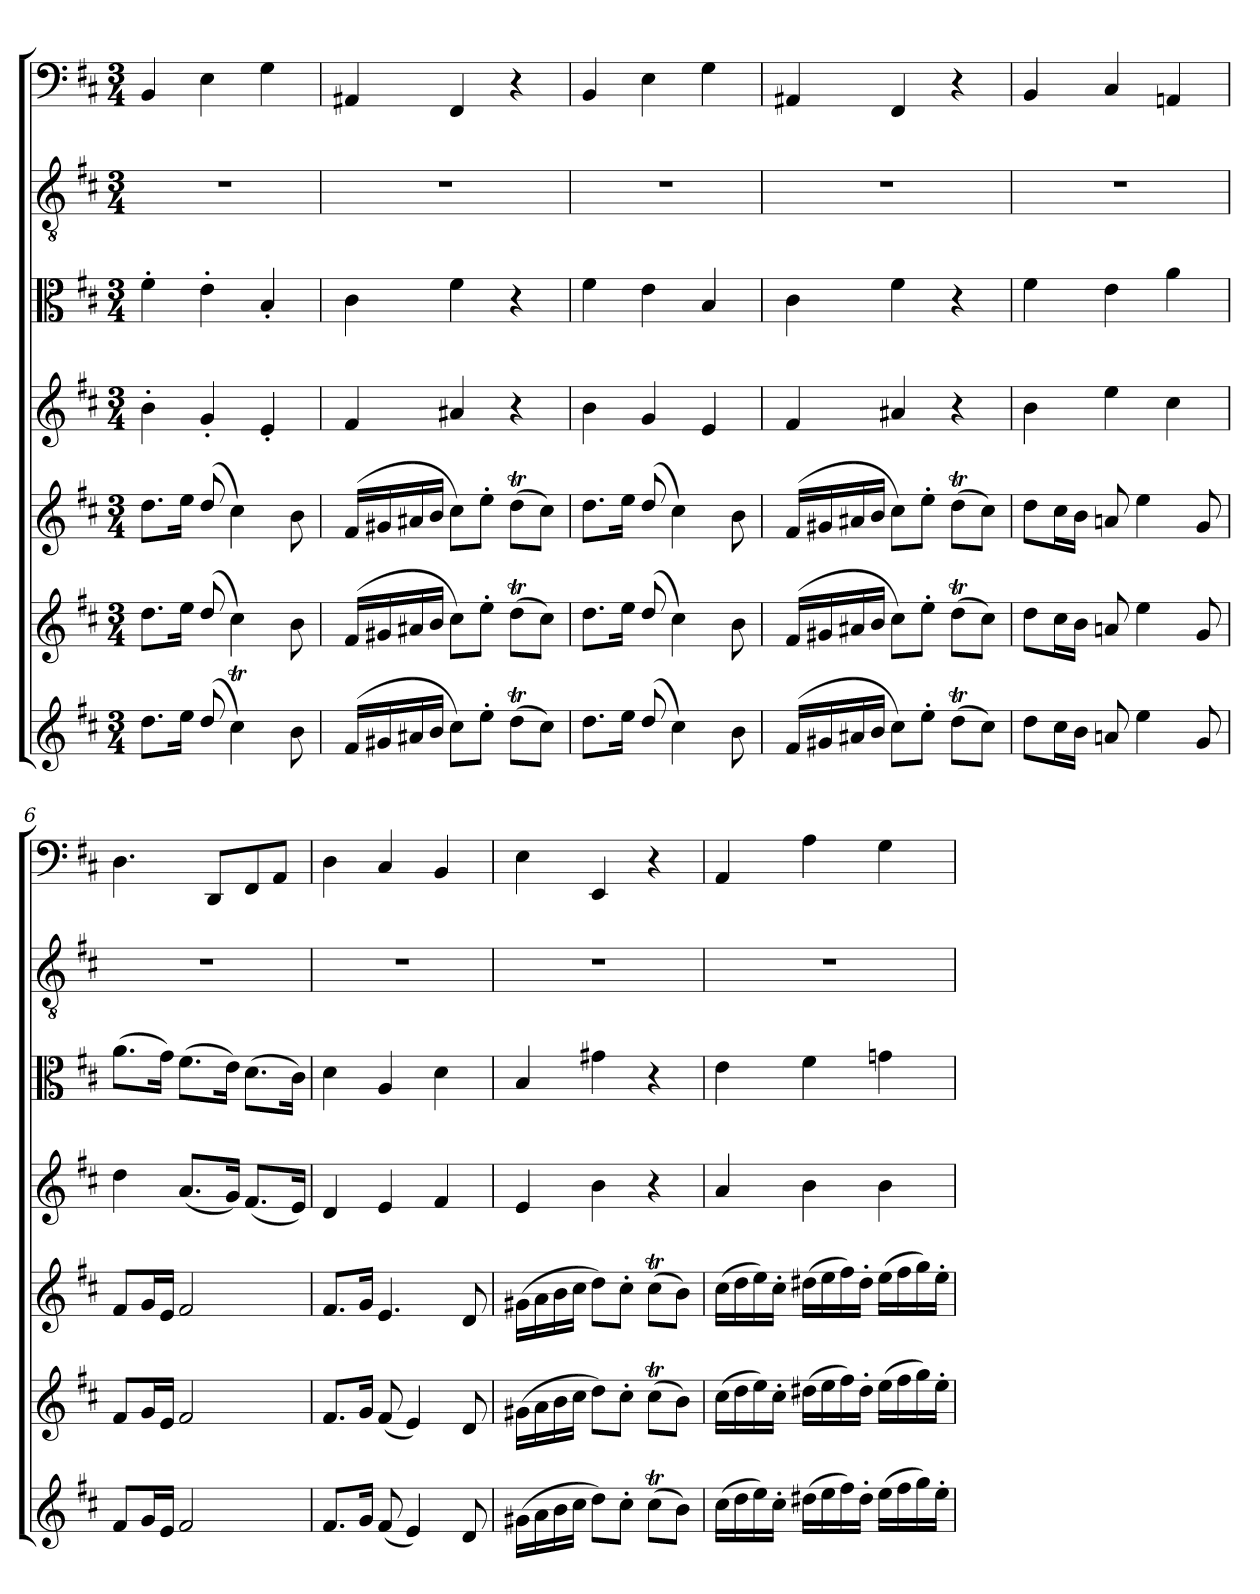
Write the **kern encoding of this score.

**kern	**kern	**kern	**kern	**kern	**kern	**kern
*part7	*part6	*part5	*part4	*part3	*part2	*part1
*staff7	*staff6	*staff5	*staff4	*staff3	*staff2	*staff1
*clefG2	*clefG2	*clefG2	*clefG2	*clefC3	*clefGv2	*clefF4
*k[f#c#]	*k[f#c#]	*k[f#c#]	*k[f#c#]	*k[f#c#]	*k[f#c#]	*k[f#c#]
*b:	*b:	*b:	*b:	*b:	*b:	*b:
*M3/4	*M3/4	*M3/4	*M3/4	*M3/4	*M3/4	*M3/4
=1	=1	=1	=1	=1	=1	=1
8.dd\L	8.dd\L	8.dd\L	4b'\	4f#'\	2.r	4BB/
16ee\Jk	16ee\Jk	16ee\Jk	.	.	.	.
(8dd/	(8dd/	(8dd/	4g'/	4e'\	.	4E\
4cc#t\)	4cc#\)	4cc#\)	.	.	.	.
.	.	.	4e'/	4B'/	.	4G\
8b\	8b\	8b\	.	.	.	.
=2	=2	=2	=2	=2	=2	=2
(16f#/LL	(16f#/LL	(16f#/LL	4f#/	4c#\	2.r	4AA#X/
16g#X/	16g#X/	16g#X/	.	.	.	.
16a#X/	16a#X/	16a#X/	.	.	.	.
16b/JJ	16b/JJ	16b/JJ	.	.	.	.
8cc#\L)	8cc#\L)	8cc#\L)	4a#X/	4f#\	.	4FF#/
8ee'\J	8ee'\J	8ee'\J	.	.	.	.
(8ddT\L	(8ddT\L	(8ddT\L	4r	4r	.	4r
8cc#\J)	8cc#\J)	8cc#\J)	.	.	.	.
=3	=3	=3	=3	=3	=3	=3
8.dd\L	8.dd\L	8.dd\L	4b\	4f#\	2.r	4BB/
16ee\Jk	16ee\Jk	16ee\Jk	.	.	.	.
(8dd/	(8dd/	(8dd/	4g/	4e\	.	4E\
4cc#\)	4cc#\)	4cc#\)	.	.	.	.
.	.	.	4e/	4B/	.	4G\
8b\	8b\	8b\	.	.	.	.
=4	=4	=4	=4	=4	=4	=4
(16f#/LL	(16f#/LL	(16f#/LL	4f#/	4c#\	2.r	4AA#X/
16g#X/	16g#X/	16g#X/	.	.	.	.
16a#X/	16a#X/	16a#X/	.	.	.	.
16b/JJ	16b/JJ	16b/JJ	.	.	.	.
8cc#\L)	8cc#\L)	8cc#\L)	4a#X/	4f#\	.	4FF#/
8ee'\J	8ee'\J	8ee'\J	.	.	.	.
(8ddT\L	(8ddT\L	(8ddT\L	4r	4r	.	4r
8cc#\J)	8cc#\J)	8cc#\J)	.	.	.	.
=5	=5	=5	=5	=5	=5	=5
8dd\L	8dd\L	8dd\L	4b\	4f#\	2.r	4BB/
16cc#\L	16cc#\L	16cc#\L	.	.	.	.
16b\JJ	16b\JJ	16b\JJ	.	.	.	.
8an/	8an/	8an/	4ee\	4e\	.	4C#/
4ee\	4ee\	4ee\	.	.	.	.
.	.	.	4cc#\	4a\	.	4AAn/
8g/	8g/	8g/	.	.	.	.
=6	=6	=6	=6	=6	=6	=6
8f#/L	8f#/L	8f#/L	4dd\	(8.a\L	2.r	4.D\
16g/L	16g/L	16g/L	.	.	.	.
16e/JJ	16e/JJ	16e/JJ	.	16g\Jk)	.	.
2f#/	2f#/	2f#/	(8.a/L	(8.f#\L	.	.
.	.	.	.	.	.	8DD/L
.	.	.	16g/Jk)	16e\Jk)	.	.
.	.	.	(8.f#/L	(8.d\L	.	8FF#/
.	.	.	.	.	.	8AA/J
.	.	.	16e/Jk)	16c#\Jk)	.	.
=7	=7	=7	=7	=7	=7	=7
8.f#/L	8.f#/L	8.f#/L	4d/	4d\	2.r	4D\
16g/Jk	16g/Jk	16g/Jk	.	.	.	.
(8f#/	(8f#/	4.e/	4e/	4A/	.	4C#/
4e/)	4e/)	.	.	.	.	.
.	.	.	4f#/	4d\	.	4BB/
8d/	8d/	8d/	.	.	.	.
=8	=8	=8	=8	=8	=8	=8
(16g#X\LL	(16g#X\LL	(16g#X\LL	4e/	4B/	2.r	4E\
16a\	16a\	16a\	.	.	.	.
16b\	16b\	16b\	.	.	.	.
16cc#\JJ	16cc#\JJ	16cc#\JJ	.	.	.	.
8dd\L)	8dd\L)	8dd\L)	4b\	4g#X\	.	4EE/
8cc#'\J	8cc#'\J	8cc#'\J	.	.	.	.
(8cc#t\L	(8cc#t\L	(8cc#t\L	4r	4r	.	4r
8b\J)	8b\J)	8b\J)	.	.	.	.
=9	=9	=9	=9	=9	=9	=9
(16cc#\LL	(16cc#\LL	(16cc#\LL	4a/	4e\	2.r	4AA/
16dd\	16dd\	16dd\	.	.	.	.
16ee\)	16ee\)	16ee\)	.	.	.	.
16cc#'\JJ	16cc#'\JJ	16cc#'\JJ	.	.	.	.
(16dd#X\LL	(16dd#X\LL	(16dd#X\LL	4b\	4f#\	.	4A\
16ee\	16ee\	16ee\	.	.	.	.
16ff#\)	16ff#\)	16ff#\)	.	.	.	.
16dd#'\JJ	16dd#'\JJ	16dd#'\JJ	.	.	.	.
(16ee\LL	(16ee\LL	(16ee\LL	4b\	4gn\	.	4G\
16ff#\	16ff#\	16ff#\	.	.	.	.
16gg\)	16gg\)	16gg\)	.	.	.	.
16ee'\JJ	16ee'\JJ	16ee'\JJ	.	.	.	.
=	=	=	=	=	=	=
*-	*-	*-	*-	*-	*-	*-
